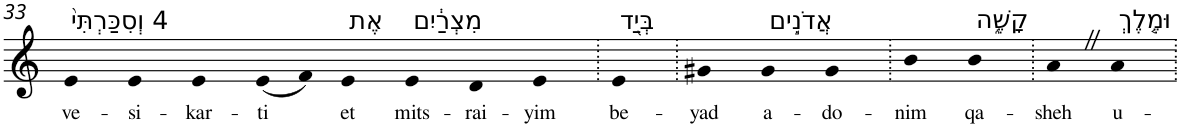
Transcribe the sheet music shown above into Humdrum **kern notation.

**kern	**text
*part1	*part1
*staff1	*staff1
*I"Piano	*
*I'Pno	*
!!LO:PB:g=z
*clefG2	*
*k[]	*
=33	=33
!LO:TX:a:t=4 וְסִכַּרְתִּי֙	!
!	!LO:LY:b
4e	ve-
!	!LO:LY:b
4e	-si-
!	!LO:LY:b
4e	-kar-
!	!LO:LY:b
(8e	-ti
8f)	.
!LO:TX:a:t=אֶת	!
!	!LO:LY:b
4e	et
!LO:TX:a:t=מִצְרַ֔יִם	!
!	!LO:LY:b
4e	mits-
!	!LO:LY:b
4d	-rai-
!	!LO:LY:b
4e	-yim
=34.	=34.
!LO:TX:a:t=בְּיַ֖ד	!
!	!LO:LY:b
4e	be-
=35.	=35.
!	!LO:LY:b
4g#X	-yad
!LO:TX:a:t=אֲדֹנִ֣ים	!
!	!LO:LY:b
4g#	a-
!	!LO:LY:b
4g#	-do-
=36.	=36.
!	!LO:LY:b
4b	-nim
!LO:TX:a:t=קָשֶׁ֑ה	!
!	!LO:LY:b
4b	qa-
=37.	=37.
!	!LO:LY:b
4aZ	-sheh
!LO:TX:a:t=וּמֶ֤לֶךְ	!
!	!LO:LY:b
4a	u-
=.	=.
*-	*-
